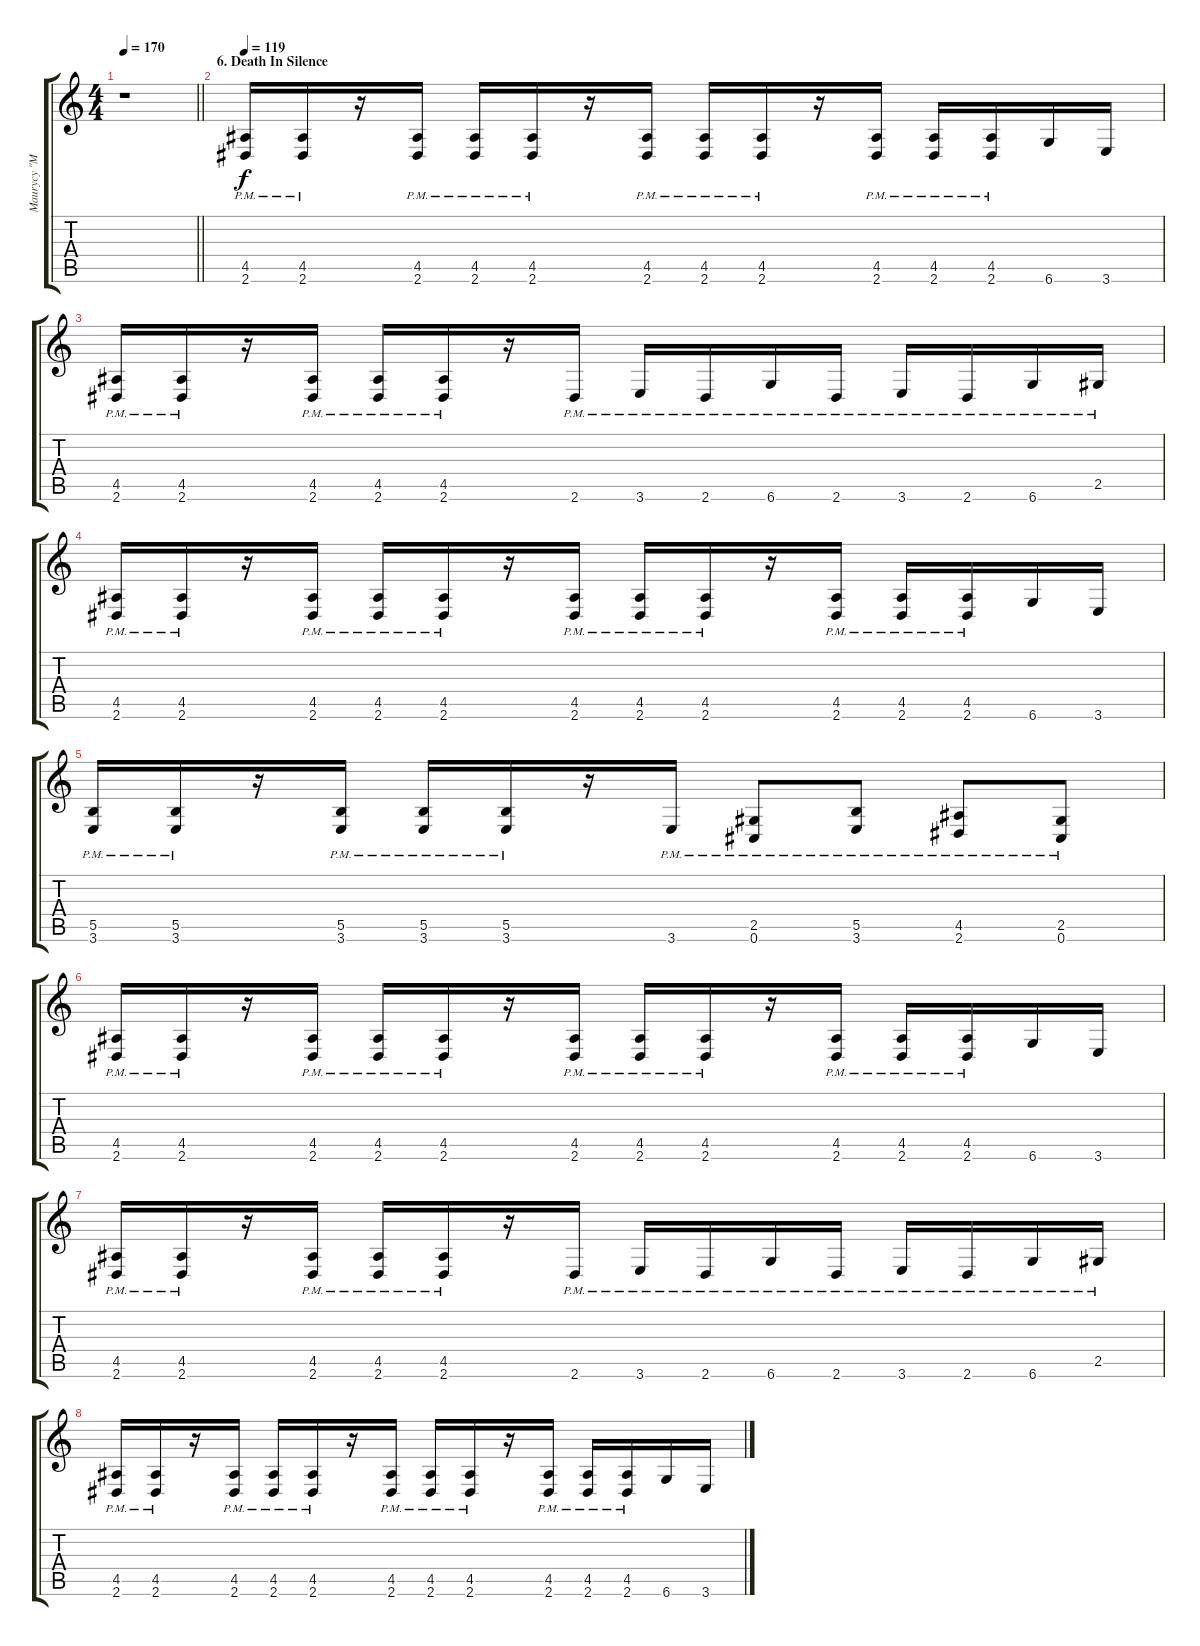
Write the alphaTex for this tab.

\track ("Maurycy \"Mauser\" Stefanowicz (Rythm)" "Maurycy \"M") {instrument overdrivenguitar}
\staff {score tabs}
\tuning (Db4 Ab3 E3 B2 Gb2 Db2) {hide}
\ts (4 4)
\tempo 170
\clef g2
\barLineRight lightlight
\ks c
r.1{dy f} |
\section ("" "6. Death In Silence")
\tempo 119
(4.5{pm} 2.6{pm}).16 (4.5{pm} 2.6{pm}).16 r.16 (4.5{pm} 2.6{pm}).16 (4.5{pm} 2.6{pm}).16 (4.5{pm} 2.6{pm}).16 r.16 (4.5{pm} 2.6{pm}).16 (4.5{pm} 2.6{pm}).16 (4.5{pm} 2.6{pm}).16 r.16 (4.5{pm} 2.6{pm}).16 (4.5{pm} 2.6{pm}).16 (4.5{pm} 2.6{pm}).16 6.6.16 3.6.16 |
(4.5{pm} 2.6{pm}).16 (4.5{pm} 2.6{pm}).16 r.16 (4.5{pm} 2.6{pm}).16 (4.5{pm} 2.6{pm}).16 (4.5{pm} 2.6{pm}).16 r.16 2.6{pm}.16 3.6{pm}.16 2.6{pm}.16 6.6{pm}.16 2.6{pm}.16 3.6{pm}.16 2.6{pm}.16 6.6{pm}.16 2.5{pm}.16 |
(4.5{pm} 2.6{pm}).16 (4.5{pm} 2.6{pm}).16 r.16 (4.5{pm} 2.6{pm}).16 (4.5{pm} 2.6{pm}).16 (4.5{pm} 2.6{pm}).16 r.16 (4.5{pm} 2.6{pm}).16 (4.5{pm} 2.6{pm}).16 (4.5{pm} 2.6{pm}).16 r.16 (4.5{pm} 2.6{pm}).16 (4.5{pm} 2.6{pm}).16 (4.5{pm} 2.6{pm}).16 6.6.16 3.6.16 |
(5.5{pm} 3.6{pm}).16 (5.5{pm} 3.6{pm}).16 r.16 (5.5{pm} 3.6{pm}).16 (5.5{pm} 3.6{pm}).16 (5.5{pm} 3.6{pm}).16 r.16 3.6{pm}.16 (2.5{pm} 0.6{pm}).8 (5.5{pm} 3.6{pm}).8 (4.5{pm} 2.6{pm}).8 (2.5{pm} 0.6{pm}).8 |
(4.5{pm} 2.6{pm}).16 (4.5{pm} 2.6{pm}).16 r.16 (4.5{pm} 2.6{pm}).16 (4.5{pm} 2.6{pm}).16 (4.5{pm} 2.6{pm}).16 r.16 (4.5{pm} 2.6{pm}).16 (4.5{pm} 2.6{pm}).16 (4.5{pm} 2.6{pm}).16 r.16 (4.5{pm} 2.6{pm}).16 (4.5{pm} 2.6{pm}).16 (4.5{pm} 2.6{pm}).16 6.6.16 3.6.16 |
(4.5{pm} 2.6{pm}).16 (4.5{pm} 2.6{pm}).16 r.16 (4.5{pm} 2.6{pm}).16 (4.5{pm} 2.6{pm}).16 (4.5{pm} 2.6{pm}).16 r.16 2.6{pm}.16 3.6{pm}.16 2.6{pm}.16 6.6{pm}.16 2.6{pm}.16 3.6{pm}.16 2.6{pm}.16 6.6{pm}.16 2.5{pm}.16 |
(4.5{pm} 2.6{pm}).16 (4.5{pm} 2.6{pm}).16 r.16 (4.5{pm} 2.6{pm}).16 (4.5{pm} 2.6{pm}).16 (4.5{pm} 2.6{pm}).16 r.16 (4.5{pm} 2.6{pm}).16 (4.5{pm} 2.6{pm}).16 (4.5{pm} 2.6{pm}).16 r.16 (4.5{pm} 2.6{pm}).16 (4.5{pm} 2.6{pm}).16 (4.5{pm} 2.6{pm}).16 6.6.16 3.6.16
